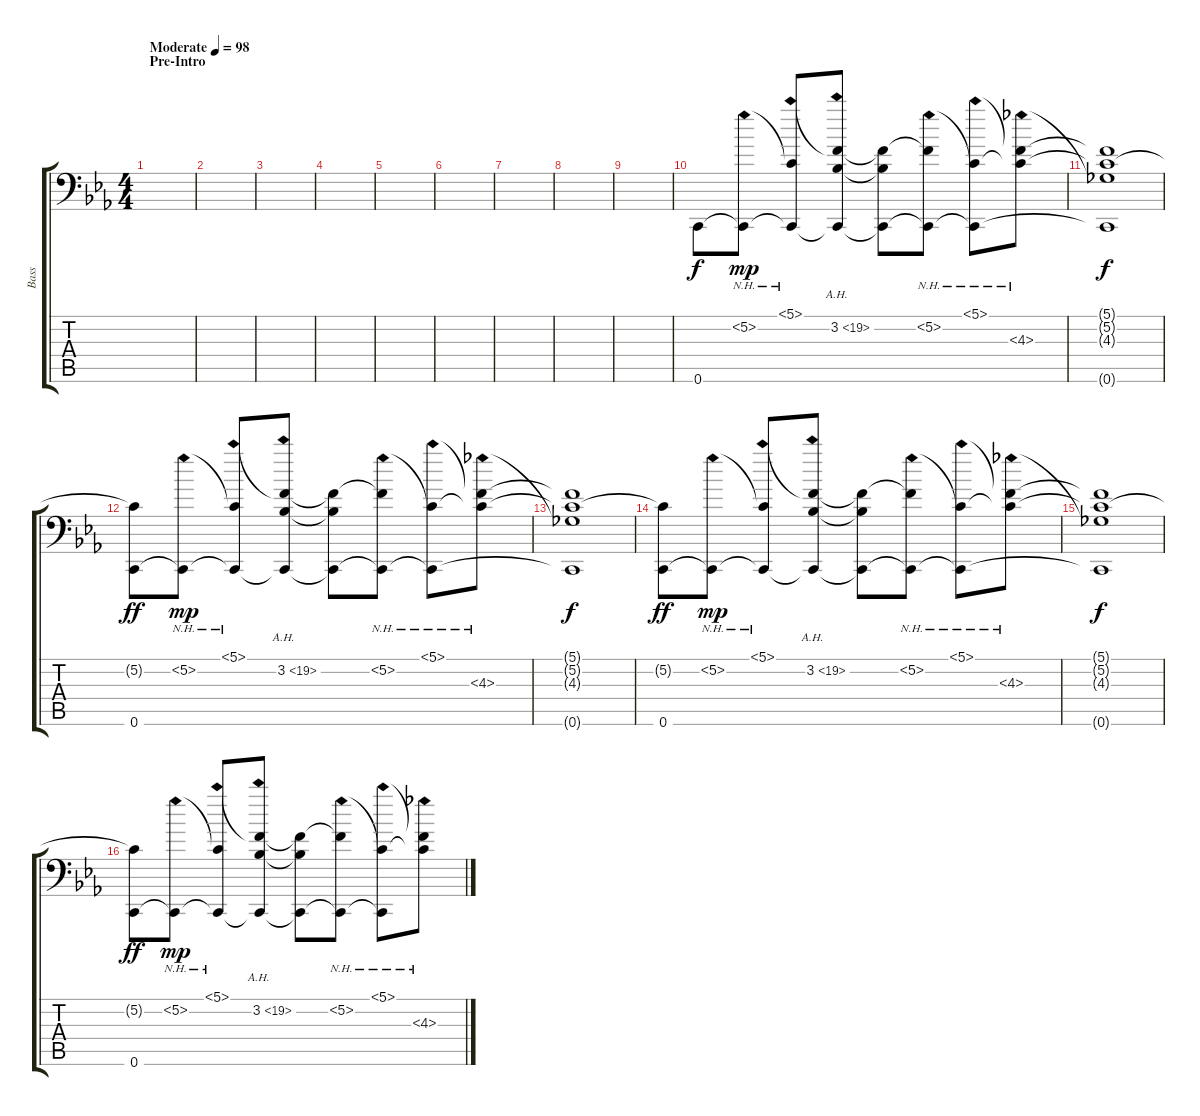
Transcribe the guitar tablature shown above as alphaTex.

\track ("Bass" "Bass") {instrument electricbassfinger}
\staff {score tabs}
\tuning (C3 G2 D2 A1 E1 C1) {hide}
\ts (4 4)
\section ("" "Pre-Intro")
\tempo (98 "Moderate")
\clef f4
\ks cminor
|
|
|
|
|
|
|
|
|
0.6.8 (5.2{nh} 0.6{t}).8{dy mp} (5.1{nh} 5.2{t} 0.6{t}).8 (5.1{t} 3.2{ah 16} 0.6{t}).8 (5.1{t} 3.2{t} 0.6{t}).8 (5.1{t} 5.2{nh} 0.6{t}).8 (5.1{nh} 5.2{t} 0.6{t}).8 (5.1{t} 5.2{t} 4.3{nh}).8 |
(5.1{t} 5.2{t} 4.3{t} 0.6{t}).1{dy f} |
(5.2{t} 0.6).8{dy ff} (5.2{nh} 0.6{t}).8{dy mp} (5.1{nh} 5.2{t} 0.6{t}).8 (5.1{t} 3.2{ah 16} 0.6{t}).8 (5.1{t} 3.2{t} 0.6{t}).8 (5.1{t} 5.2{nh} 0.6{t}).8 (5.1{nh} 5.2{t} 0.6{t}).8 (5.1{t} 5.2{t} 4.3{nh}).8 |
(5.1{t} 5.2{t} 4.3{t} 0.6{t}).1{dy f} |
(5.2{t} 0.6).8{dy ff} (5.2{nh} 0.6{t}).8{dy mp} (5.1{nh} 5.2{t} 0.6{t}).8 (5.1{t} 3.2{ah 16} 0.6{t}).8 (5.1{t} 3.2{t} 0.6{t}).8 (5.1{t} 5.2{nh} 0.6{t}).8 (5.1{nh} 5.2{t} 0.6{t}).8 (5.1{t} 5.2{t} 4.3{nh}).8 |
(5.1{t} 5.2{t} 4.3{t} 0.6{t}).1{dy f} |
(5.2{t} 0.6).8{dy ff} (5.2{nh} 0.6{t}).8{dy mp} (5.1{nh} 5.2{t} 0.6{t}).8 (5.1{t} 3.2{ah 16} 0.6{t}).8 (5.1{t} 3.2{t} 0.6{t}).8 (5.1{t} 5.2{nh} 0.6{t}).8 (5.1{nh} 5.2{t} 0.6{t}).8 (5.1{t} 5.2{t} 4.3{nh}).8
